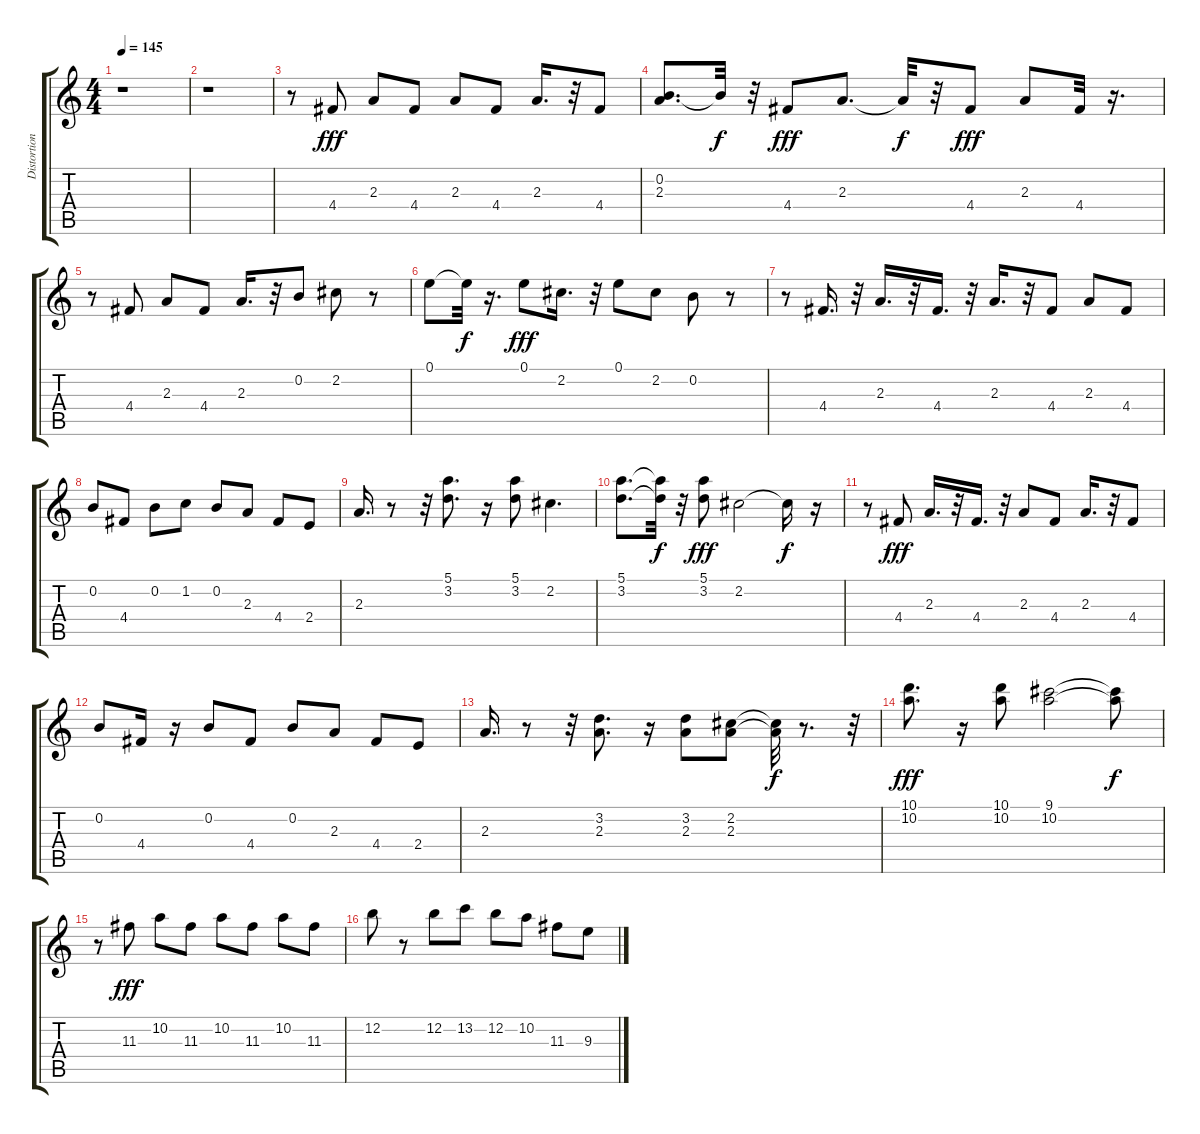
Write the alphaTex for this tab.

\track ("Distortion Guitar - ____________ _______" "Distortion") {instrument distortionguitar}
\staff {score tabs}
\tuning (E4 B3 G3 D3 A2 E2) {hide}
\ts (4 4)
\tempo 145
\clef g2
\ks c
r.1{dy f} |
r.1 |
r.8 4.4.8{dy fff} 2.3.8 4.4.8 2.3.8 4.4.8 2.3.16{d} r.32 4.4.8 |
(0.2 2.3).8{d} 0.2{t}.32{dy f} r.32 4.4.8{dy fff} 2.3.8{d} 2.3{t}.32{dy f} r.32 4.4.8{dy fff} 2.3.8 4.4.32 r.16{d} |
r.8 4.4.8 2.3.8 4.4.8 2.3.16{d} r.32 0.2.8 2.2.8 r.8 |
0.1.8 0.1{t}.32{dy f} r.16{d} 0.1.8{dy fff} 2.2.16{d} r.32 0.1.8 2.2.8 0.2.8 r.8 |
r.8 4.4.16{d} r.32 2.3.16{d} r.32 4.4.16{d} r.32 2.3.16{d} r.32 4.4.8 2.3.8 4.4.8 |
0.2.8 4.4.8 0.2.8 1.2.8 0.2.8 2.3.8 4.4.8 2.4.8 |
2.3.16{d} r.8 r.32 (5.1 3.2).8{d} r.16 (5.1 3.2).8 2.2.4{d} |
(5.1 3.2).8{d} (5.1{t} 3.2{t}).32{dy f} r.32 (5.1 3.2).8{dy fff} 2.2.2 2.2{t}.16{dy f} r.16 |
r.8 4.4.8{dy fff} 2.3.16{d} r.32 4.4.16{d} r.32 2.3.8 4.4.8 2.3.16{d} r.32 4.4.8 |
0.2.8 4.4.16 r.16 0.2.8 4.4.8 0.2.8 2.3.8 4.4.8 2.4.8 |
2.3.16{d} r.8 r.32 (3.2 2.3).8{d} r.16 (3.2 2.3).8 (2.2 2.3).8 (2.2{t} 2.3{t}).32{dy f} r.8{d} r.32 |
(10.1 10.2).8{d dy fff} r.16 (10.1 10.2).8 (9.1 10.2).2 (9.1{t} 10.2{t}).8{dy f} |
r.8 11.3.8{dy fff} 10.2.8 11.3.8 10.2.8 11.3.8 10.2.8 11.3.8 |
12.2.8 r.8 12.2.8 13.2.8 12.2.8 10.2.8 11.3.8 9.3.8
